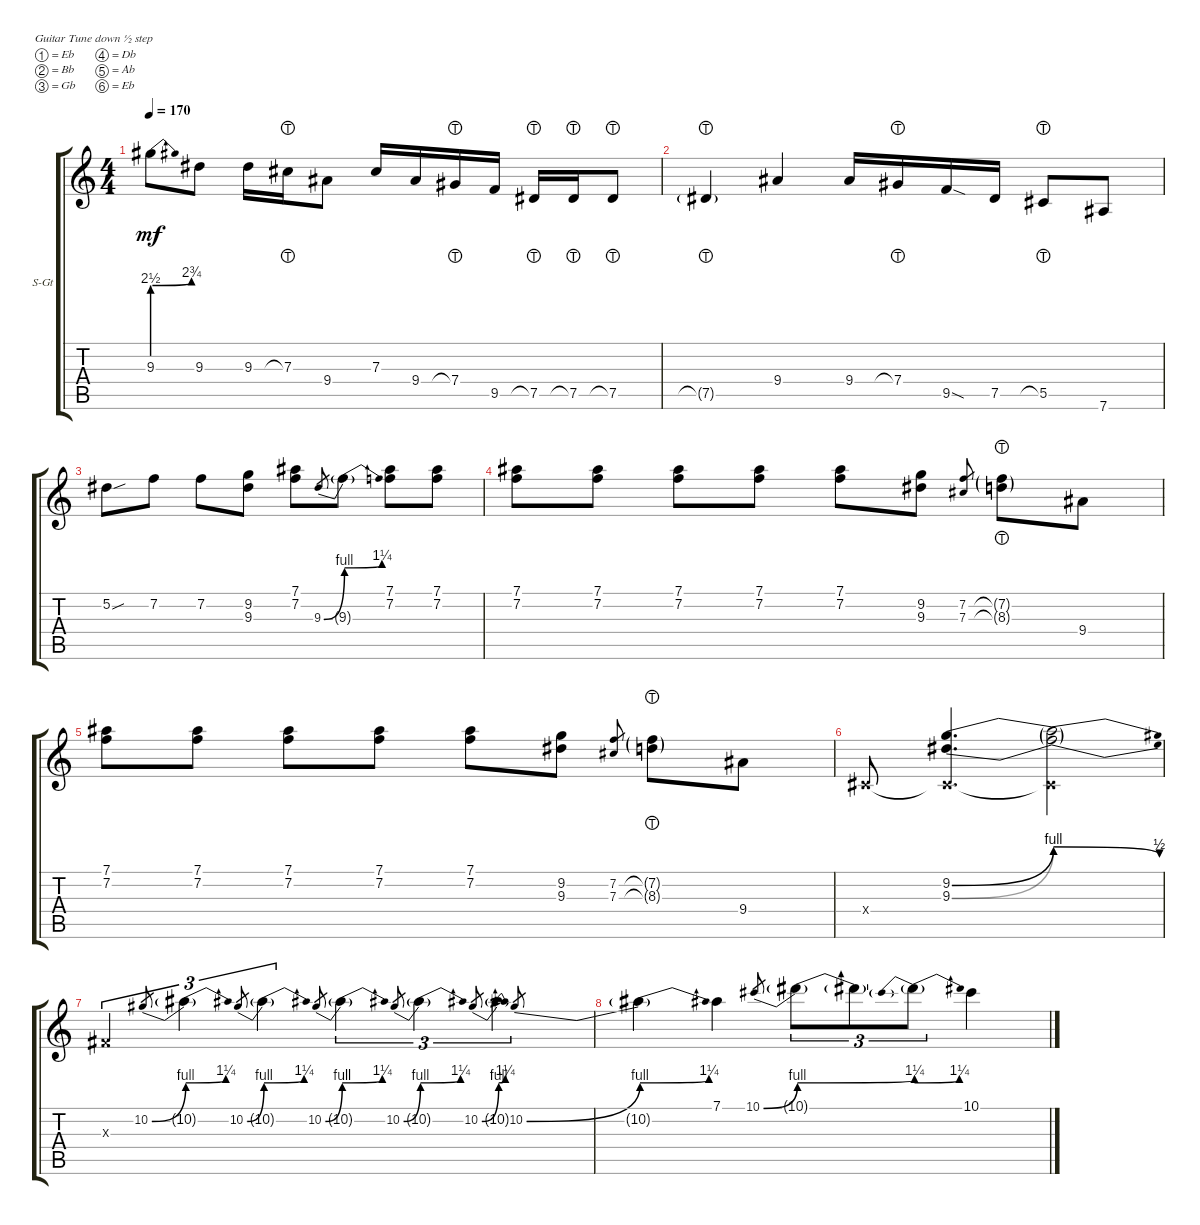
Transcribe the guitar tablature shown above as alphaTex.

\defaultSystemsLayout 4
\bracketExtendMode groupsimilarinstruments
\firstSystemTrackNameOrientation horizontal
\otherSystemsTrackNameOrientation horizontal
\track ("Steel Guitar" "S-Gt") {instrument acousticguitarsteel}
\staff {score tabs}
\tuning (Eb4 Bb3 Gb3 Db3 Ab2 Eb2)
\ts (4 4)
\tempo 170
\clef g2
\ks c
9.3{be (bend 0 10 15 11) t}.8{dy mf} 9.3.8 9.3.16 7.3{lht}.16 9.4.8 7.3.16 9.4.16 7.4{lht}.16 9.5.16 7.5{lht}.16 7.5{lht}.16 7.5{lht}.8 |
7.5{lht g}.4 9.4.4 9.4.16 7.4{lht}.16 9.5{sod}.16 7.5.16 5.5{lht}.8 7.6.8 |
5.2{sou}.8 7.2.8 7.2.8 (9.2 9.3).8 (7.2 7.1).8 9.3{be (bend 0 0 15 4)}.8{gr} 9.3{be (bend 0 4 16.8 5) t}.8 (7.2 7.1).8 (7.1 7.2).8 |
(7.2 7.1).8 (7.1 7.2).8 (7.1 7.2).8 (7.1 7.2).8 (7.1 7.2).8 (9.2 9.3).8 (7.3 7.2).8{gr} (7.2{lht g} 8.3{lht g}).8 9.4.8 |
(7.2 7.1).8 (7.1 7.2).8 (7.1 7.2).8 (7.1 7.2).8 (7.1 7.2).8 (9.2 9.3).8 (7.3 7.2).8{gr} (7.2{lht g} 8.3{lht g}).8 9.4.8 |
0.4{x}.8 (9.3{be (bend 0 0 15 4)} 9.2{be (bend 0 0 15 4)} 0.4{x t}).4{d} (9.2{be (release 0 4 15 2) t} 9.3{be (release 0 4 15.6 2) t} 0.4{x t}).2 |
0.3{x}.4{tu (3 2)} 10.2{be (bend 0 0 15 4)}.8{gr} 10.2{be (bend 0 4 17.4 5) t}.4{tu (3 2)} 10.2{be (bend 0 0 15 4)}.8{gr} 10.2{be (bend 0 4 17.4 5) t}.4{tu (3 2)} 10.2{be (bend 0 0 15 4)}.8{gr} 10.2{be (bend 0 4 17.4 5) t}.4{tu (3 2)} 10.2{be (bend 0 0 15 4)}.8{gr} 10.2{be (bend 0 4 17.4 5) t}.4{tu (3 2)} 10.2{be (bend 0 0 15 4)}.8{gr} 10.2{be (bend 0 4 17.4 5) t}.4{tu (3 2)} 10.2{be (bend 0 0 15 4)}.8{gr} |
10.2{be (bend 0 4 17.4 5) t}.4 7.1.4 10.1{be (bend 0 0 15 4)}.8{gr} 10.1{be (bend 0 4 15.6 5) t}.8{tu (3 2)} 10.1{t}.8{tu (3 2)} 10.1{be (prebendbend 0 4 15.6 5) t}.8{tu (3 2)} 10.1.4
